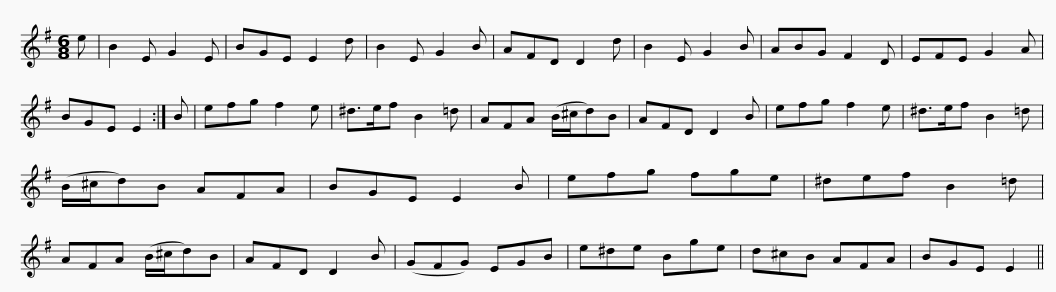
X:1
L:1/8
M:6/8
I:linebreak $
K:Emin
V:1 treble
V:1
 e | B2 E G2 E | BGE E2 d | B2 E G2 B | AFD D2 d | %5
 B2 E G2 B | ABG F2 D | EFE G2 A | BGE E2 :| B |$ %10
 efg f2 e | ^d>ef B2 =d | AFA (B/^c/d)B | AFD D2 B | efg f2 e | %15
 ^d>ef B2 =d | (B/^c/d)B AFA |$ BGE E2 B | efg fge | ^def B2 =d | %20
 AFA (B/^c/d)B | AFD D2 B | (GFG) EGB | e^de Bge |$ d^cB AFA | %25
 BGE E2 || %26
